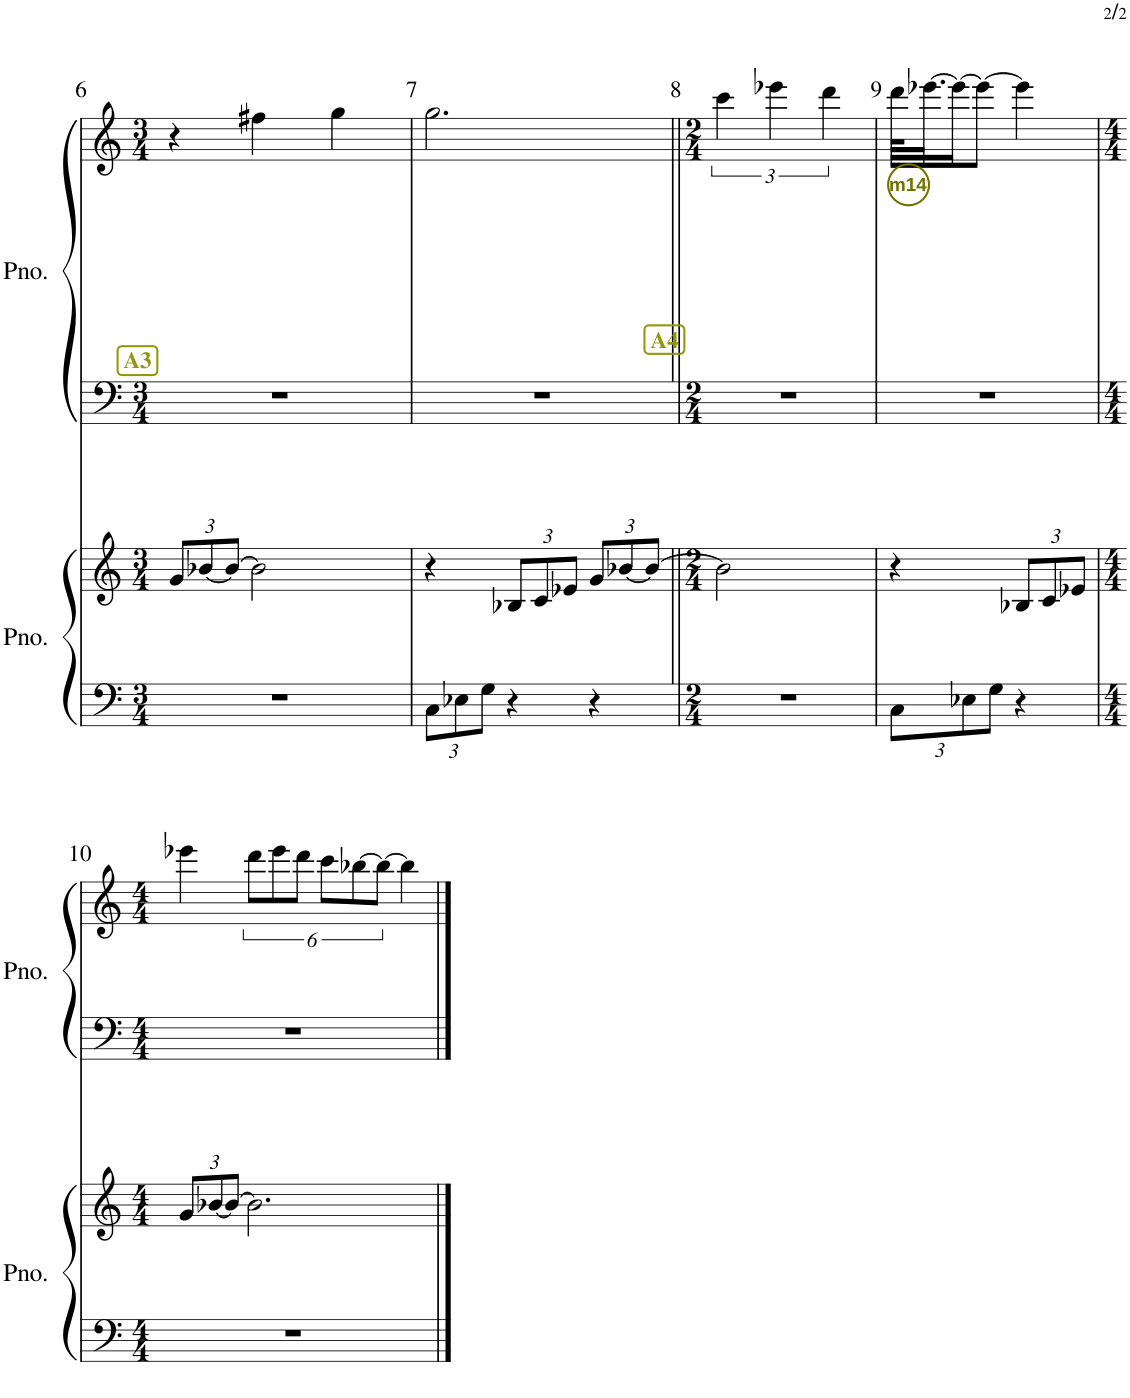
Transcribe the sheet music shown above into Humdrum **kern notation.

**kern	**kern	**kern	**kern	**text
*part2	*part2	*part1	*part1	*part1
*staff4	*staff3	*staff2	*staff1	*staff1
*I"ピアノ	*	*I"ピアノ	*	*
!!LO:PB:g=z
*clefF4	*clefG2	*clefF4	*clefG2	*
*k[]	*k[]	*k[]	*k[]	*
*M3/4	*M3/4	*M3/4	*M3/4	*
*	*Xbrackettup	*	*	*
!!LO:REH:place=s1:b:B:cj:color=#91980E:fs=11:t=A3
=6	=6	=6	=6	=6
2.r	12g/L	2.r	4r	.
.	[12b-X/	.	.	.
.	12b-/J_	.	.	.
.	2b-\]	.	4ff#X\	.
.	.	.	4gg\	.
=7	=7	=7	=7	=7
*Xbrackettup	*	*	*	*
12C\L	4r	2.r	2.gg\	.
12E-X\	.	.	.	.
12G\J	.	.	.	.
4r	12B-X/L	.	.	.
.	12c/	.	.	.
.	12e-X/J	.	.	.
4r	12g/L	.	.	.
.	[12b-X/	.	.	.
.	12b-/J_	.	.	.
!!LO:REH:place=s1:b:B:cj:color=#91980E:fs=11:t=A4
=8||	=8||	=8||	=8||	=8||
*M2/4	*M2/4	*M2/4	*M2/4	*
2r	2b-\]	2r	6ccc\	.
.	.	.	6eee-X\	.
.	.	.	6ddd\	.
=9	=9	=9	=9	=9
!	!	!	!	!LO:LY:b:color=#727200
12C\L	4r	2r	64ddd\KLLL	m14
.	.	.	[32.eee-X\J	.
.	.	.	16eee-\J_	.
12E-X\	.	.	.	.
.	.	.	8eee-\J_	.
12G\J	.	.	.	.
4r	12B-X/L	.	4eee-\]	.
.	12c/	.	.	.
.	12e-X/J	.	.	.
!!LO:LB:g=z
=10	=10	=10	=10	=10
*M4/4	*M4/4	*M4/4	*M4/4	*
1r	12g/L	1r	4eee-X\	.
.	[12b-X/	.	.	.
.	12b-/J_	.	.	.
.	2.b-\]	.	12ddd\L	.
.	.	.	12eee-\	.
.	.	.	12ddd\J	.
.	.	.	12ccc\L	.
.	.	.	[12bb-X\	.
.	.	.	12bb-\J_	.
.	.	.	4bb-\]	.
==	==	==	==	==
*-	*-	*-	*-	*-
